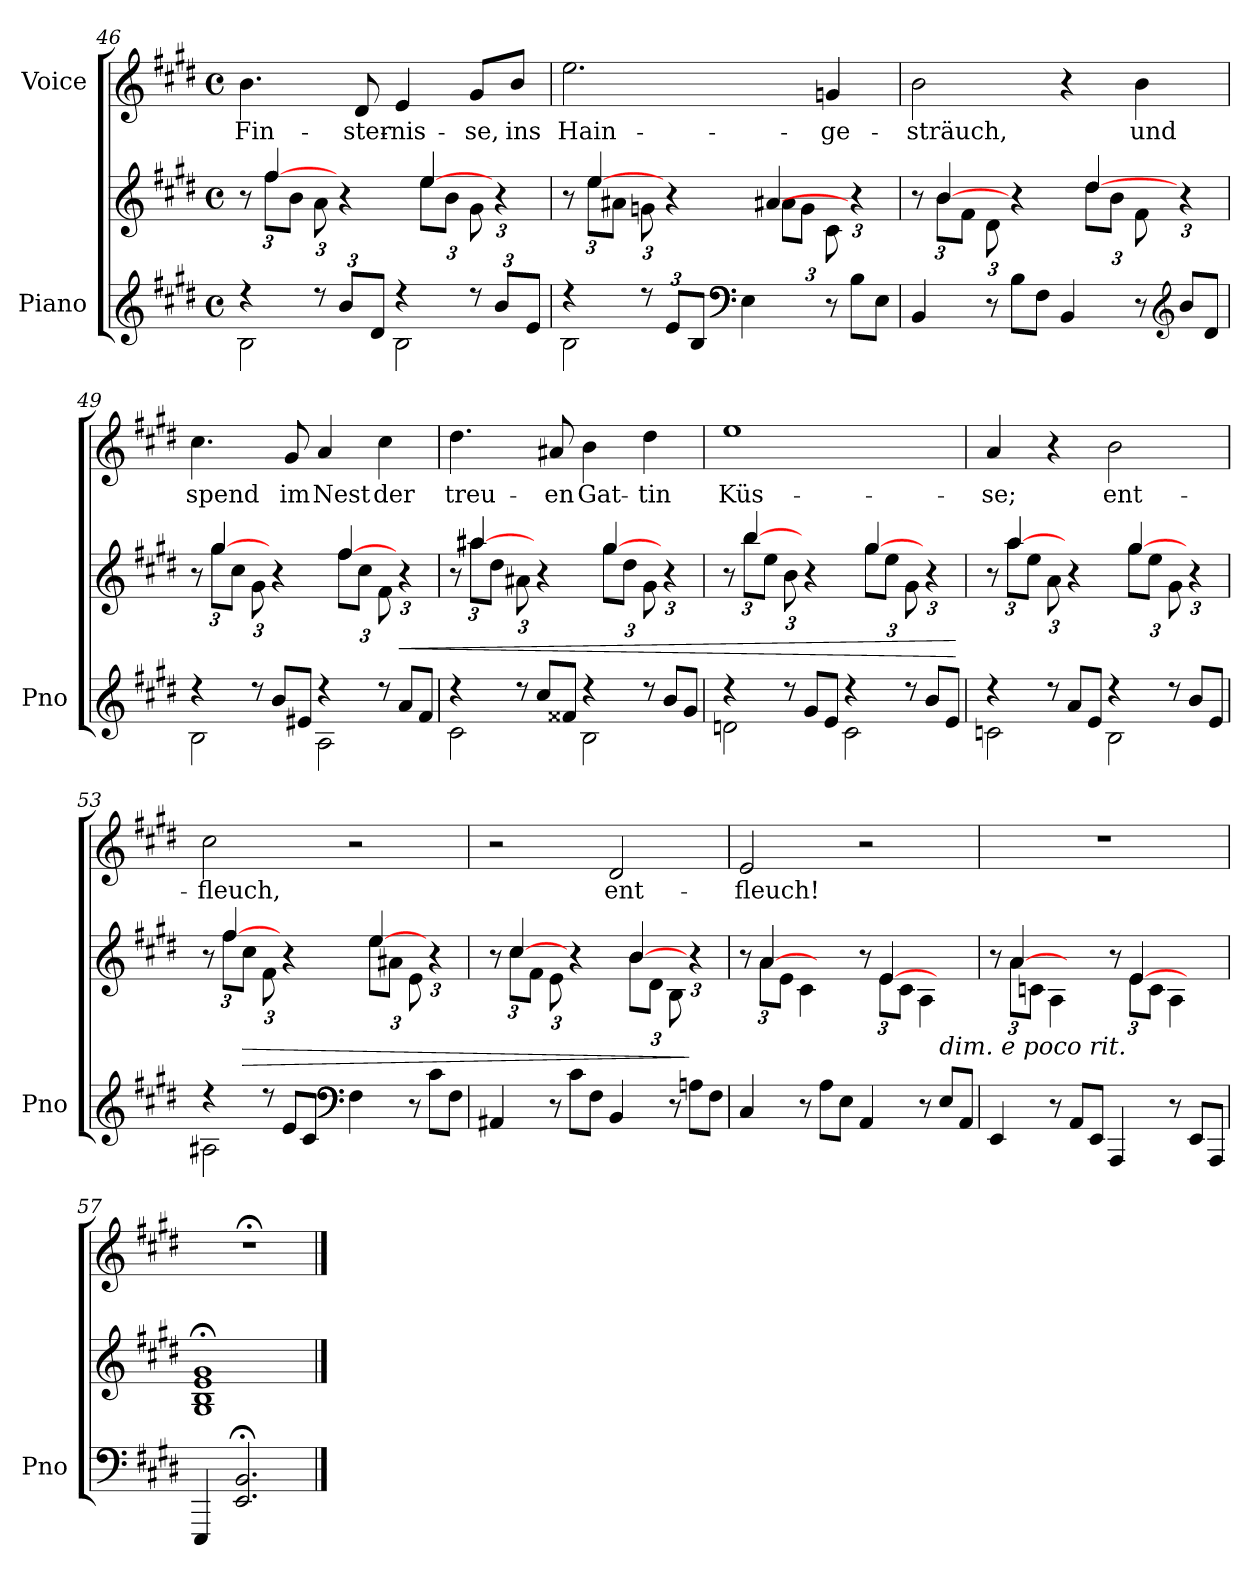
**kern	**kern	**dynam	**kern	**text
*part2	*part2	*part2	*part1	*part1
*staff3	*staff2	*staff2/3	*staff1	*staff1
*I"Piano	*	*	*I"Voice	*
*I'Pno	*	*	*	*
*clefG2	*clefG2	*	*clefG2	*
*k[f#c#g#d#]	*k[f#c#g#d#]	*	*k[f#c#g#d#]	*
*M4/4	*M4/4	*	*M4/4	*
*met(c)	*met(c)	*	*met(c)	*
=46	=46	=46	=46	=46
*^	*	*	*	*
*	*	*Xbrackettup	*	*	*
*	*	*^	*	*	*
!	!	!	!	!	!	!LO:LY:b
4r	2B\	12ryy	12r	.	4.b\	Fin-
.	.	[4ff#/	(12ff#\L	.	.	.
.	.	.	12b\J	.	.	.
*Xbrackettup	*	*	*	*	*	*
12r	.	.	12a\	.	.	.
12b/L	.	4ryy	4r	.	.	.
!	!	!	!	!	!	!LO:LY:b
.	.	.	.	.	8d#/	-ster-
12d#/J)	.	.	.	.	.	.
!	!	!	!	!	!	!LO:LY:b
4r	2B\	.	.	.	4e/	-nis-
.	.	[4ee/	(12ee\L	.	.	.
.	.	.	12b\J	.	.	.
!	!	!	!	!	!	!LO:LY:b
12r	.	.	12g#\	.	8g#/L	-se,
12b/L	.	6ryy	6r	.	.	.
!	!	!	!	!	!	!LO:LY:b
.	.	.	.	.	8b/J	ins
12e/J)	.	.	.	.	.	.
!!LO:LB:g=z
=47	=47	=47	=47	=47	=47	=47
!	!	!	!	!	!	!LO:LY:b
4r	2B\	12ryy	12r	.	2.ee\	Hain-
.	.	[4ee/	12ee\L	.	.	.
.	.	.	12a#X\J	.	.	.
12r	.	.	12gn\	.	.	.
12e/L	.	4ryy	4r	.	.	.
12B/J	.	.	.	.	.	.
*clefF4	*	*	*	*	*	*
4E\	2ryy	.	.	.	.	.
.	.	[4a#X/	12a#\L	.	.	.
.	.	.	12g\J	.	.	.
*Xtuplet	*	*	*	*	*	*
!	!	!	!	!	!	!LO:LY:b
12r	.	.	12c#\	.	4gn/	-ge-
12B\L	.	6ryy	6r	.	.	.
12E\J	.	.	.	.	.	.
*v	*v	*	*	*	*	*
!!LO:LB:g=z
=48	=48	=48	=48	=48	=48
!	!	!	!	!	!LO:LY:b
4BB/	12ryy	12r	.	2b\	-sträuch,
.	[4b/	12b\L	.	.	.
.	.	12f#\J	.	.	.
12r	.	12d#\	.	.	.
12B\L	4ryy	4r	.	.	.
12F#\J	.	.	.	.	.
4BB/	.	.	.	4r	.
.	[4dd#/	12dd#\L	.	.	.
.	.	12b\J	.	.	.
!	!	!	!	!	!LO:LY:b
12r	.	12f#\	.	4b\	und
*clefG2	*	*	*	*	*
12b/L	6ryy	6r	.	.	.
12d#/J	.	.	.	.	.
=49	=49	=49	=49	=49	=49
*^	*	*	*	*	*
!	!	!	!	!	!	!LO:LY:b
4r	2B\	12ryy	12r	.	4.cc#\	spend
.	.	[4gg#/	(12gg#\L	.	.	.
.	.	.	12cc#\J	.	.	.
12r	.	.	12g#\	.	.	.
12b/L	.	4ryy	4r	.	.	.
!	!	!	!	!	!	!LO:LY:b
.	.	.	.	.	8g#/	im
12e#X/J)	.	.	.	.	.	.
!	!	!	!	!	!	!LO:LY:b
4r	2A\	.	.	.	4a/	Nest
.	.	[4ff#/	(12ff#\L	.	.	.
.	.	.	12cc#\J	.	.	.
!	!	!	!	!	!	!LO:LY:b
12r	.	.	12f#\	.	4cc#\	der
!	!	!	!	!LO:HP:b	!	!
12a/L	.	6ryy	6r	<	.	.
12f#/J)	.	.	.	.	.	.
!!LO:LB:g=z
=50	=50	=50	=50	=50	=50	=50
!	!	!	!	!	!	!LO:LY:b
4r	2c#\	12ryy	12r	.	4.dd#\	treu-
.	.	[4aa#X/	12aa#\L	.	.	.
.	.	.	12dd#\J	.	.	.
12r	.	.	12a#X\	.	.	.
12cc#/L	.	4ryy	4r	.	.	.
!	!	!	!	!	!	!LO:LY:b
.	.	.	.	.	8a#X/	-en
12f##X/J	.	.	.	.	.	.
!	!	!	!	!	!	!LO:LY:b
4r	2B\	.	.	.	4b\	Gat-
.	.	[4gg#/	12gg#\L	.	.	.
.	.	.	12dd#\J	.	.	.
!	!	!	!	!	!	!LO:LY:b
12r	.	.	12g#\	.	4dd#\	-tin
12b/L	.	6ryy	6r	.	.	.
12g#/J	.	.	.	.	.	.
!!LO:PB:g=z
=51	=51	=51	=51	=51	=51	=51
!	!	!	!	!	!	!LO:LY:b
4r	2dn\	12ryy	12r	.	1ee	Küs-
.	.	[4bb/	12bb\L	.	.	.
.	.	.	12ee\J	.	.	.
12r	.	.	12b\	.	.	.
12g#/L	.	4ryy	4r	.	.	.
12e/J	.	.	.	.	.	.
4r	2c#\	.	.	.	.	.
.	.	[4gg#/	12gg#\L	.	.	.
.	.	.	12ee\J	.	.	.
12r	.	.	12g#\	.	.	.
12b/L	.	6ryy	6r	.	.	.
12e/J	.	.	.	.	.	.
*v	*v	*	*	*	*	*
*	*v	*v	*	*	*
.	.	[	.	.
=52	=52	=52	=52	=52
*^	*^	*	*	*
!	!	!	!	!	!	!LO:LY:b
4r	2cn\	12ryy	12r	.	4a/	-se;
.	.	[4aa/	12aa\L	.	.	.
.	.	.	12ee\J	.	.	.
12r	.	.	12a\	.	4r	.
12a/L	.	4ryy	4r	.	.	.
12e/J	.	.	.	.	.	.
!	!	!	!	!	!	!LO:LY:b
4r	2B\	.	.	.	2b\	ent-
.	.	[4gg#/	12gg#\L	.	.	.
.	.	.	12ee\J	.	.	.
12r	.	.	12g#\	.	.	.
12b/L	.	6ryy	6r	.	.	.
12e/J	.	.	.	.	.	.
!!LO:LB:g=z
=53	=53	=53	=53	=53	=53	=53
!	!	!	!	!	!	!LO:LY:b
4r	2A#X\	12ryy	12r	.	2cc#\	-fleuch,
.	.	[4ff#/	12ff#\L	.	.	.
!	!	!	!	!LO:HP:b	!	!
.	.	.	12cc#\J	>	.	.
12r	.	.	12f#\	.	.	.
12e/L	.	4ryy	4r	.	.	.
12c#/J	.	.	.	.	.	.
*clefF4	*	*	*	*	*	*
4F#\	2ryy	.	.	.	2r	.
.	.	[4ee/	12ee\L	.	.	.
.	.	.	12a#X\J	.	.	.
12r	.	.	12e\	.	.	.
12c#\L	.	6ryy	6r	.	.	.
12F#\J	.	.	.	.	.	.
*v	*v	*	*	*	*	*
!!LO:LB:g=z
=54	=54	=54	=54	=54	=54
4AA#X/	12ryy	12r	.	2r	.
.	[4cc#/	12cc#\L	.	.	.
.	.	12f#\J	.	.	.
12r	.	12e\	.	.	.
12c#\L	4ryy	4r	.	.	.
12F#\J	.	.	.	.	.
!	!	!	!	!	!LO:LY:b
4BB/	.	.	.	2d#/	ent-
.	[4b/	12b\L	.	.	.
.	.	12d#\J	.	.	.
12r	.	12B\	.	.	.
12An\L	6ryy	6r	]	.	.
12F#\J	.	.	.	.	.
=55	=55	=55	=55	=55	=55
!	!	!	!	!	!LO:LY:b
4C#/	12ryy	12r	.	2e/	-fleuch!
.	[4a/	12a\L	.	.	.
.	.	12e\J	.	.	.
12r	.	4c#\	.	.	.
12A\L	4ryy	.	.	.	.
12E\J	.	.	.	.	.
4AA/	.	12r	.	2r	.
.	[4e/	12e\L	.	.	.
.	.	12c#\J	.	.	.
12r	.	4A\	.	.	.
!	!LO:TX:b:i:t=dim.  e poco rit.	!	!	!	!
12E/L	6ryy	.	.	.	.
12AA/J	.	.	.	.	.
!!LO:LB:g=z
=56	=56	=56	=56	=56	=56
4EE/	12ryy	12r	.	1r	.
.	[4a/	12a\L	.	.	.
.	.	12cn\J	.	.	.
12r	.	4A\	.	.	.
12AA/L	4ryy	.	.	.	.
12EE/J	.	.	.	.	.
4AAA/	.	12r	.	.	.
.	[4e/	12e\L	.	.	.
.	.	12c\J	.	.	.
12r	.	4A\	.	.	.
12EE/L	6ryy	.	.	.	.
12AAA/J	.	.	.	.	.
*	*v	*v	*	*	*
=57	=57	=57	=57	=57
4EEE/	1G#;< 1B;< 1e;< 1g#;<	.	1r;<	.
2.EE/;< 2.BB/;<	.	.	.	.
==	==	==	==	==
*-	*-	*-	*-	*-
